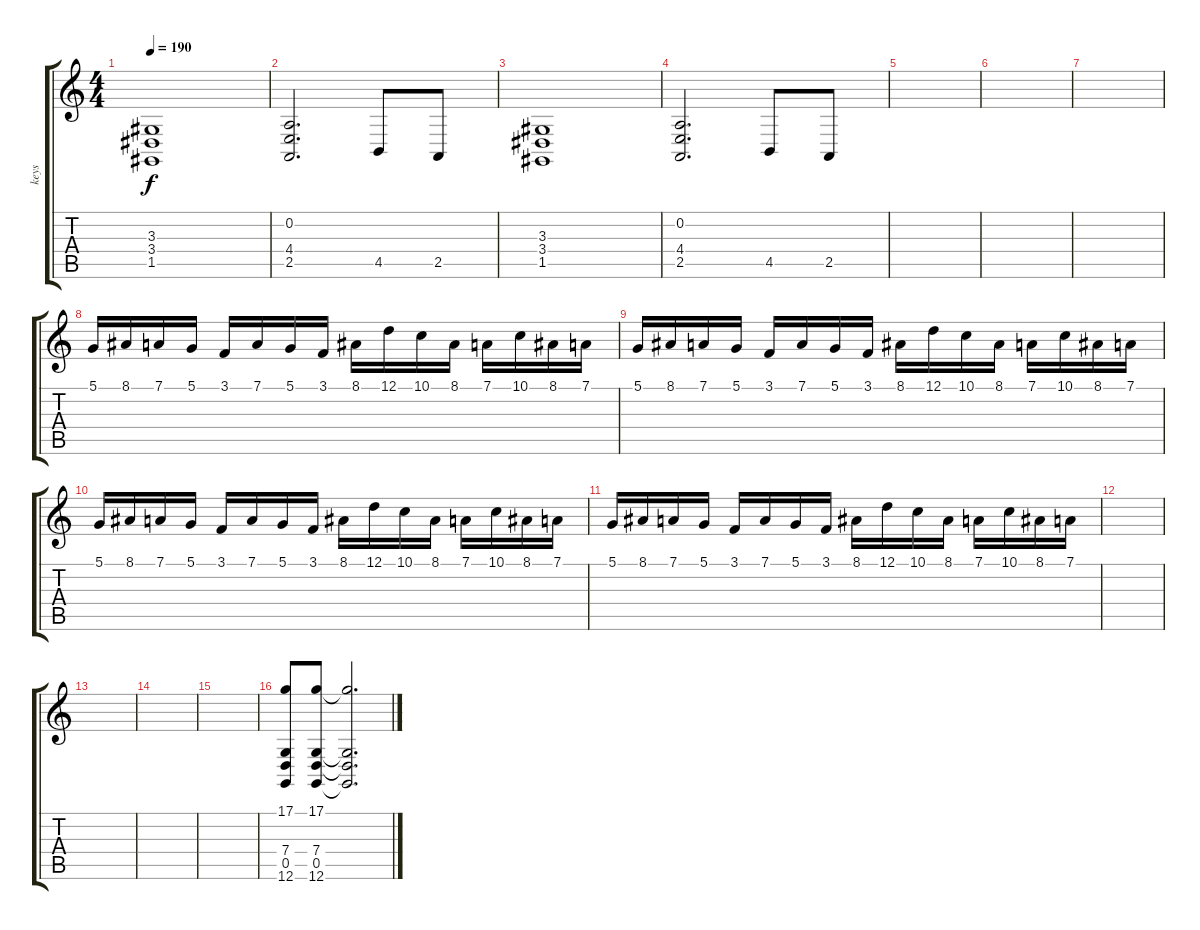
\track ("keys" "keys") {instrument stringensemble1}
\staff {score tabs}
\tuning (D4 A3 F3 C3 G2 D2) {hide}
\ts (4 4)
\tempo 190
\clef g2
\ks c
(3.3 3.4 1.5).1{dy f} |
(0.2 4.4 2.5).2{d} 4.5.8 2.5.8 |
(3.3 3.4 1.5).1 |
(0.2 4.4 2.5).2{d} 4.5.8 2.5.8 |
|
|
|
5.1.16{instrument lead1square} 8.1.16 7.1.16 5.1.16 3.1.16 7.1.16 5.1.16 3.1.16 8.1.16 12.1.16 10.1.16 8.1.16 7.1.16 10.1.16 8.1.16 7.1.16 |
5.1.16 8.1.16 7.1.16 5.1.16 3.1.16 7.1.16 5.1.16 3.1.16 8.1.16 12.1.16 10.1.16 8.1.16 7.1.16 10.1.16 8.1.16 7.1.16 |
5.1.16 8.1.16 7.1.16 5.1.16 3.1.16 7.1.16 5.1.16 3.1.16 8.1.16 12.1.16 10.1.16 8.1.16 7.1.16 10.1.16 8.1.16 7.1.16 |
5.1.16 8.1.16 7.1.16 5.1.16 3.1.16 7.1.16 5.1.16 3.1.16 8.1.16 12.1.16 10.1.16 8.1.16 7.1.16 10.1.16 8.1.16 7.1.16 |
|
|
|
|
(17.1 7.4 0.5 12.6).8{instrument orchestrahit} (17.1 7.4 0.5 12.6).8 (17.1{t} 7.4{t} 0.5{t} 12.6{t}).2{d}
